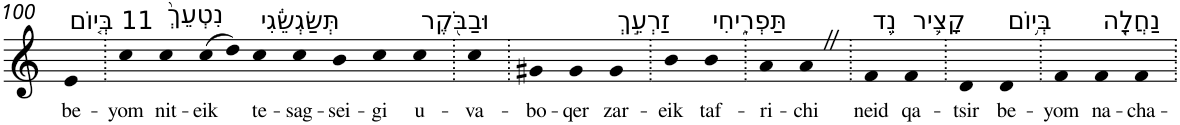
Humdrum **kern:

**kern	**text
*part1	*part1
*staff1	*staff1
*I"Piano	*
*I'Pno	*
!!LO:PB:g=z
*clefG2	*
*k[]	*
=100	=100
!LO:TX:a:t=11 בְּי֤וֹם	!
!	!LO:LY:b
4e	be-
=101.	=101.
!	!LO:LY:b
4cc	-yom
!LO:TX:a:t=נִטְעֵךְ֙	!
!	!LO:LY:b
4cc	nit-
!	!LO:LY:b
(8cc	-eik
8dd)	.
!LO:TX:a:t=תְּשַׂגְשֵׂ֔גִי	!
!	!LO:LY:b
4cc	te-
!	!LO:LY:b
4cc	-sag-
!	!LO:LY:b
4b	-sei-
!	!LO:LY:b
4cc	-gi
!LO:TX:a:t=וּבַבֹּ֖קֶר	!
!	!LO:LY:b
4cc	u-
=102.	=102.
!	!LO:LY:b
4cc	-va-
=103.	=103.
!	!LO:LY:b
4g#X	-bo-
!	!LO:LY:b
4g#	-qer
!LO:TX:a:t=זַרְעֵ֣ךְ	!
!	!LO:LY:b
4g#	zar-
=104.	=104.
!	!LO:LY:b
4b	-eik
!LO:TX:a:t=תַּפְרִ֑יחִי	!
!	!LO:LY:b
4b	taf-
=105.	=105.
!	!LO:LY:b
4a	-ri-
!	!LO:LY:b
4aZ	-chi
=106.	=106.
!LO:TX:a:t=נֵ֥ד	!
!	!LO:LY:b
4f	neid
!LO:TX:a:t=קָצִ֛יר	!
!	!LO:LY:b
4f	qa-
=107.	=107.
!	!LO:LY:b
4d	-tsir
!LO:TX:a:t=בְּי֥וֹם	!
!	!LO:LY:b
4d	be-
=108.	=108.
!	!LO:LY:b
4f	-yom
!LO:TX:a:t=נַחֲלָ֖ה	!
!	!LO:LY:b
4f	na-
!	!LO:LY:b
4f	-cha-
=.	=.
*-	*-
